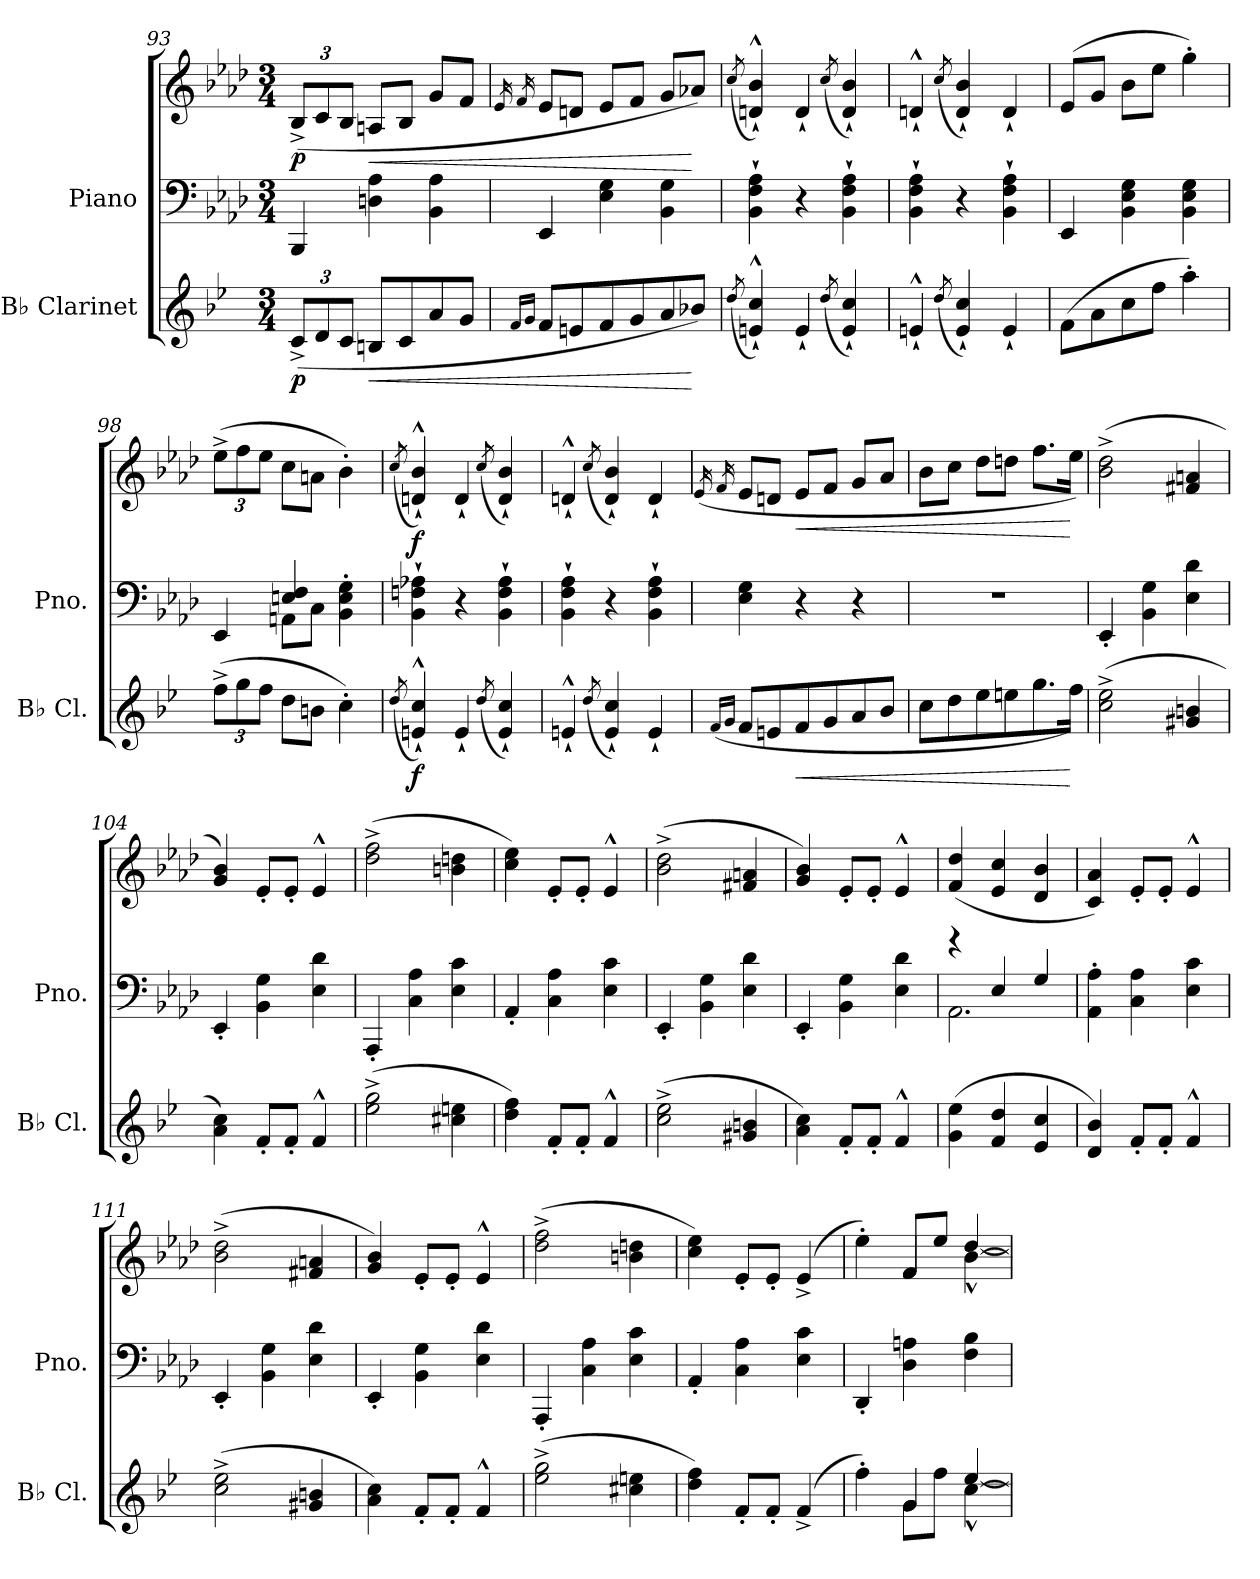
**kern	**dynam	**kern	**kern	**dynam
*part2	*part2	*part1	*part1	*part1
*staff3	*staff3	*staff2	*staff1	*staff1/2
*I"B♭ Clarinet	*	*I"Piano	*	*
*I'B♭ Cl.	*	*I'Pno.	*	*
*clefG2	*	*clefF4	*clefG2	*
*ITrd1c2	*	*	*	*
*k[b-e-a-d-]	*	*k[b-e-a-d-]	*k[b-e-a-d-]	*
*M3/4	*	*M3/4	*M3/4	*
*Xbrackettup	*	*	*Xbrackettup	*
=93	=93	=93	=93	=93
!	!LO:DY:b	!	!	!LO:DY:b
(<12B-^/L	p	4BBB-/	(<12B-^/L	p
12c/	.	.	12c/	.
12B-/J	.	.	12B-/J	.
!	!LO:HP:b	!	!	!LO:HP:b
8An/L	<	4Dn\ 4A-\	8An/L	<
8B-/	.	.	8B-/J	.
8g/	.	4BB-\ 4A-\	8g/L	.
8f/J	.	.	8f/J	.
=94	=94	=94	=94	=94
16qe-/LL	.	.	16qe-/	.
16qf/JJ	.	.	16qf/	.
8e-/L	.	4EE-/	8e-/L	.
8dn/	.	.	8dn/J	.
8e-/	.	4E-\ 4G\	8e-/L	.
8f/	.	.	8f/J	.
8g/	.	4BB-\ 4G\	8g/L	.
8a-X/J)	[	.	8a-X/J)	[
!!LO:LB:g=z
=95	=95	=95	=95	=95
(<8qcc/	.	.	(<8qcc/	.
4dn/`^^ 4b-/`^^)	.	4BB-\` 4F\` 4A-\`	4dn/`^^ 4b-/`^^)	.
4d`/	.	4r	4d`/	.
(<8qcc/	.	.	(<8qcc/	.
4d/` 4b-/`)	.	4BB-\` 4F\` 4A-\`	4d/` 4b-/`)	.
=96	=96	=96	=96	=96
4dn`^^/	.	4BB-\` 4F\` 4A-\`	4dn`^^/	.
(<8qcc/	.	.	(<8qcc/	.
4d/` 4b-/`)	.	4r	4d/` 4b-/`)	.
4d`/	.	4BB-\` 4F\` 4A-\`	4d`/	.
=97	=97	=97	=97	=97
(>8e-\L	.	4EE-/	(>8e-/L	.
8g\	.	.	8g/J	.
8b-\	.	4BB-\ 4E-\ 4G\	8b-\L	.
8ee-\J	.	.	8ee-\J	.
4gg'\)	.	4BB-\ 4E-\ 4G\	4gg'\)	.
=98	=98	=98	=98	=98
*	*	*^	*	*
(>12ee-^\L	.	4EE-/	4ryy	(>12ee-^\L	.
12ff\	.	.	.	12ff\	.
12ee-\J	.	.	.	12ee-\J	.
8cc\L	.	4En/ 4F/	8AAn\L	8cc\L	.
8an\J	.	.	8C\J	8an\J	.
4b-'\)	.	4BB-\' 4E\' 4G\'	4ryy	4b-'\)	.
*	*	*v	*v	*	*
=99	=99	=99	=99	=99
(<8qcc/	.	.	(<8qcc/	.
!	!LO:DY:b	!	!	!LO:DY:b
4dn/`^^ 4b-/`^^)	f	4BB-\` 4Fn\` 4A-X\`	4dn/`^^ 4b-/`^^)	f
4d`/	.	4r	4d`/	.
(<8qcc/	.	.	(<8qcc/	.
4d/` 4b-/`)	.	4BB-\` 4F\` 4A-\`	4d/` 4b-/`)	.
=100	=100	=100	=100	=100
4dn`^^/	.	4BB-\` 4F\` 4A-\`	4dn`^^/	.
(<8qcc/	.	.	(<8qcc/	.
4d/` 4b-/`)	.	4r	4d/` 4b-/`)	.
4d`/	.	4BB-\` 4F\` 4A-\`	4d`/	.
=101	=101	=101	=101	=101
(>16qe-/LL	.	.	(>16qe-/	.
16qf/JJ	.	.	16qf/	.
8e-/L	.	4E-\ 4G\	8e-/L	.
8dn/	.	.	8dn/J	.
!	!LO:HP:b	!	!	!LO:HP:b
8e-/	<	4r	8e-/L	<
8f/	.	.	8f/J	.
8g/	.	4r	8g/L	.
8a-/J	.	.	8a-/J	.
=102	=102	=102	=102	=102
8b-\L	.	2.r	8b-\L	.
8cc\	.	.	8cc\J	.
8dd-\	.	.	8dd-\L	.
8ddn\	.	.	8ddn\J	.
8.ff\	.	.	8.ff\L	.
16ee-\Jk)	[	.	16ee-\Jk)	[
!!LO:LB:g=z
=103	=103	=103	=103	=103
(>2b-\^ 2dd-\^	.	4EE-'/	(>2b-\^ 2dd-\^	.
.	.	4BB-\ 4G\	.	.
4f#X/ 4an/	.	4E-\ 4d-\	4f#X/ 4an/	.
=104	=104	=104	=104	=104
4g\ 4b-\)	.	4EE-'/	4g/ 4b-/)	.
8e-'/L	.	4BB-\ 4G\	8e-'/L	.
8e-'/J	.	.	8e-'/J	.
4e-^^/	.	4E-\ 4d-\	4e-^^/	.
=105	=105	=105	=105	=105
(>2dd-\^ 2ff\^	.	4AAA-'/	(>2dd-\^ 2ff\^	.
.	.	4C\ 4A-\	.	.
4bn\ 4ddn\	.	4E-\ 4c\	4bn\ 4ddn\	.
=106	=106	=106	=106	=106
4cc\ 4ee-\)	.	4AA-'/	4cc\ 4ee-\)	.
8e-'/L	.	4C\ 4A-\	8e-'/L	.
8e-'/J	.	.	8e-'/J	.
4e-^^/	.	4E-\ 4c\	4e-^^/	.
=107	=107	=107	=107	=107
(>2b-\^ 2dd-\^	.	4EE-'/	(>2b-\^ 2dd-\^	.
.	.	4BB-\ 4G\	.	.
4f#X/ 4an/	.	4E-\ 4d-\	4f#X/ 4an/	.
=108	=108	=108	=108	=108
4g\ 4b-\)	.	4EE-'/	4g/ 4b-/)	.
8e-'/L	.	4BB-\ 4G\	8e-'/L	.
8e-'/J	.	.	8e-'/J	.
4e-^^/	.	4E-\ 4d-\	4e-^^/	.
=109	=109	=109	=109	=109
*	*	*^	*	*
(>4f\ 4dd-\	.	2.AA-\	4rg	(<4f/ 4dd-/	.
4e-/ 4cc/	.	.	4E-/	4e-/ 4cc/	.
4d-/ 4b-/	.	.	4G/	4d-/ 4b-/	.
*	*	*v	*v	*	*
=110	=110	=110	=110	=110
4c/ 4a-/)	.	4AA-\' 4A-\'	4c/ 4a-/)	.
8e-'/L	.	4C\ 4A-\	8e-'/L	.
8e-'/J	.	.	8e-'/J	.
4e-^^/	.	4E-\ 4c\	4e-^^/	.
=111	=111	=111	=111	=111
(>2b-\^ 2dd-\^	.	4EE-'/	(>2b-\^ 2dd-\^	.
.	.	4BB-\ 4G\	.	.
4f#X/ 4an/	.	4E-\ 4d-\	4f#X/ 4an/	.
=112	=112	=112	=112	=112
4g\ 4b-\)	.	4EE-'/	4g/ 4b-/)	.
8e-'/L	.	4BB-\ 4G\	8e-'/L	.
8e-'/J	.	.	8e-'/J	.
4e-^^/	.	4E-\ 4d-\	4e-^^/	.
=113	=113	=113	=113	=113
(>2dd-\^ 2ff\^	.	4AAA-'/	(>2dd-\^ 2ff\^	.
.	.	4C\ 4A-\	.	.
4bn\ 4ddn\	.	4E-\ 4c\	4bn\ 4ddn\	.
=114	=114	=114	=114	=114
4cc\ 4ee-\)	.	4AA-'/	4cc\ 4ee-\)	.
8e-'/L	.	4C\ 4A-\	8e-'/L	.
8e-'/J	.	.	8e-'/J	.
(>4e-^/	.	4E-\ 4c\	(>4e-^/	.
!!LO:LB:g=z
=115	=115	=115	=115	=115
*^	*	*	*^	*
4ee-'\)	4ryy	.	4DD-'/	4ee-'\)	4ryy	.
8f\L	4f/	.	4D-\ 4An\	8f/L	4f/	.
8ee-\J	.	.	.	8ee-/J	.	.
[4b-\	[4dd-^^/	.	4F\ 4B-\	[4b-\	[4dd-^^/	.
*v	*v	*	*	*v	*v	*
=	=	=	=	=
*-	*-	*-	*-	*-
